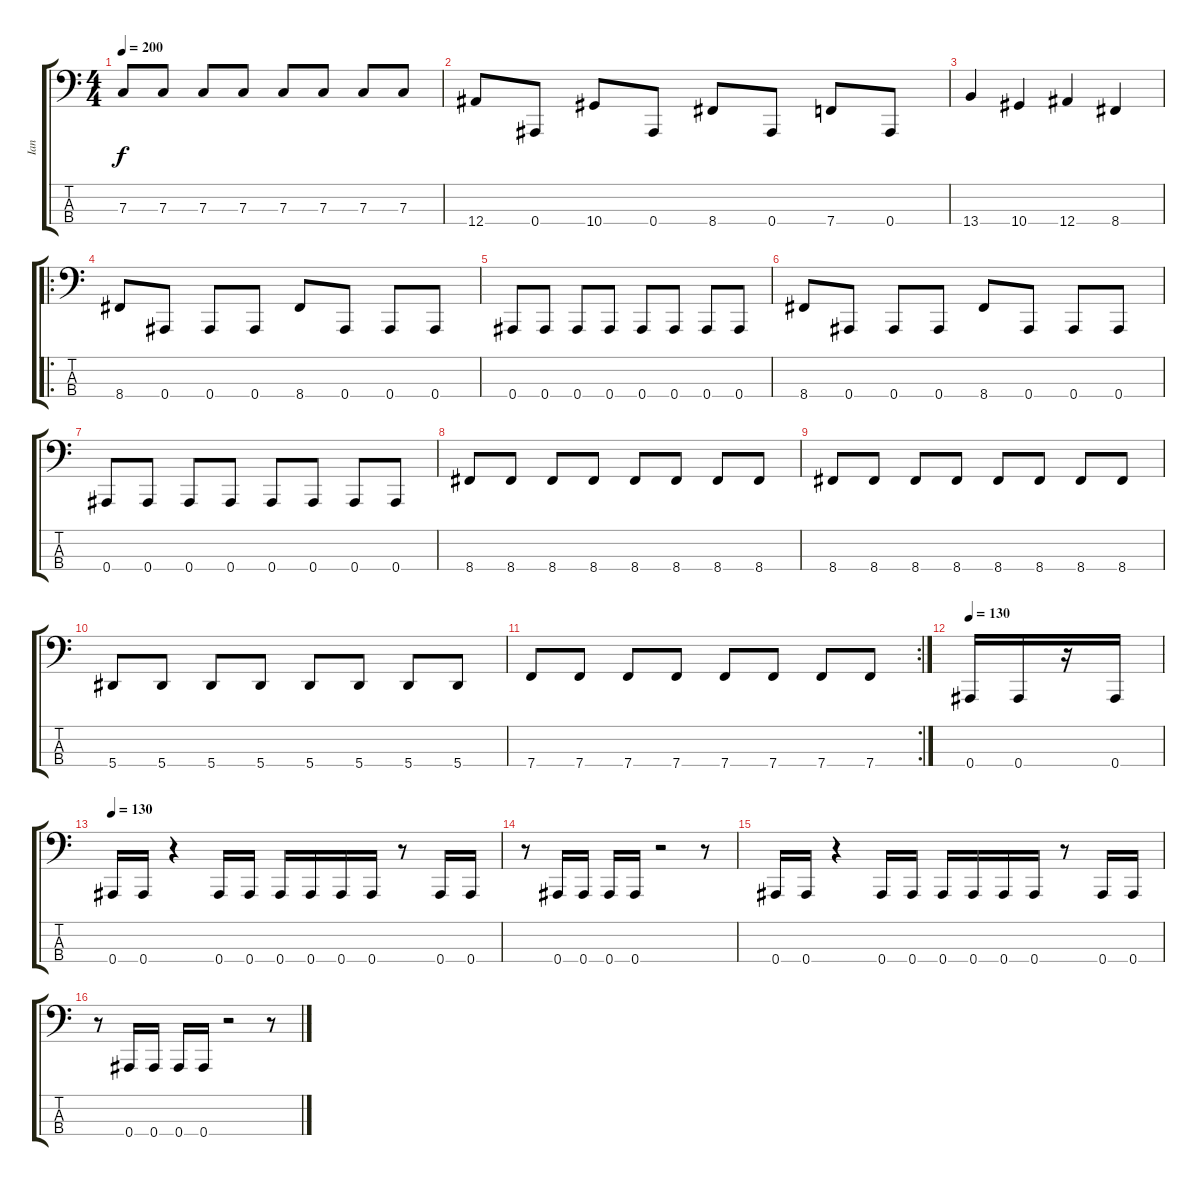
\track ("Ian" "Ian") {instrument electricbasspick}
\staff {score tabs}
\tuning (Eb2 Bb1 F1 Bb0) {hide}
\ts (4 4)
\tempo 200
\clef f4
\ks c
7.3.8{dy f} 7.3.8 7.3.8 7.3.8 7.3.8 7.3.8 7.3.8 7.3.8 |
12.4.8 0.4.8 10.4.8 0.4.8 8.4.8 0.4.8 7.4.8 0.4.8 |
13.4.4 10.4.4 12.4.4 8.4.4 |
\ro
8.4.8 0.4.8 0.4.8 0.4.8 8.4.8 0.4.8 0.4.8 0.4.8 |
0.4.8 0.4.8 0.4.8 0.4.8 0.4.8 0.4.8 0.4.8 0.4.8 |
8.4.8 0.4.8 0.4.8 0.4.8 8.4.8 0.4.8 0.4.8 0.4.8 |
0.4.8 0.4.8 0.4.8 0.4.8 0.4.8 0.4.8 0.4.8 0.4.8 |
8.4.8 8.4.8 8.4.8 8.4.8 8.4.8 8.4.8 8.4.8 8.4.8 |
8.4.8 8.4.8 8.4.8 8.4.8 8.4.8 8.4.8 8.4.8 8.4.8 |
5.4.8 5.4.8 5.4.8 5.4.8 5.4.8 5.4.8 5.4.8 5.4.8 |
\rc 2
7.4.8 7.4.8 7.4.8 7.4.8 7.4.8 7.4.8 7.4.8 7.4.8 |
\tempo 130
0.4.16 0.4.16 r.16 0.4.16 |
\tempo 130
0.4.16 0.4.16 r.4 0.4.16 0.4.16 0.4.16 0.4.16 0.4.16 0.4.16 r.8 0.4.16 0.4.16 |
r.8 0.4.16 0.4.16 0.4.16 0.4.16 r.2 r.8 |
0.4.16 0.4.16 r.4 0.4.16 0.4.16 0.4.16 0.4.16 0.4.16 0.4.16 r.8 0.4.16 0.4.16 |
r.8 0.4.16 0.4.16 0.4.16 0.4.16 r.2 r.8
